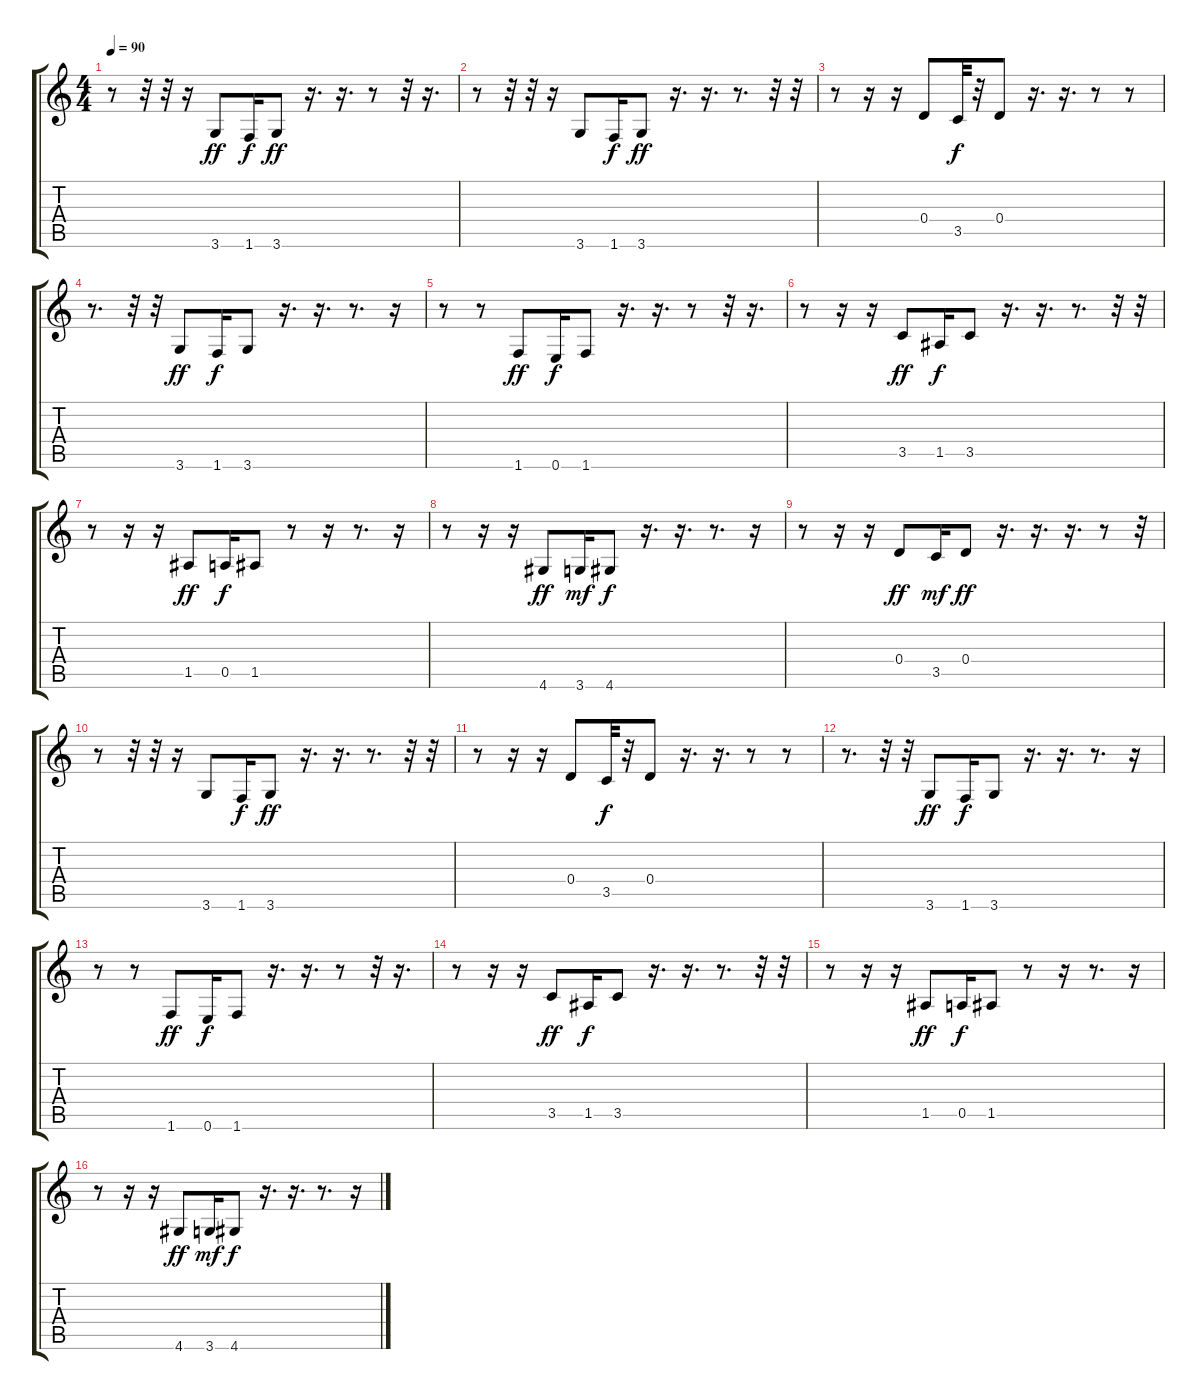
\track "" {instrument slapbass2}
\staff {score tabs}
\tuning (E4 B3 G3 D3 A2 E2) {hide}
\ts (4 4)
\tempo 90
\clef g2
\ks c
r.8{dy ff instrument slapbass2} r.32 r.32 r.16 3.6.8 1.6.16{dy f} 3.6.8{dy ff} r.16{d} r.16{d} r.8 r.32 r.16{d} |
r.8 r.32 r.32 r.16 3.6.8 1.6.16{dy f} 3.6.8{dy ff} r.16{d} r.16{d} r.8{d} r.32 r.32 |
r.8 r.16 r.16 0.4.8 3.5.32{dy f} r.32 0.4.8 r.16{d} r.16{d} r.8 r.8 |
r.8{d} r.32 r.32 3.6.8{dy ff} 1.6.16{dy f} 3.6.8 r.16{d} r.16{d} r.8{d} r.16 |
r.8 r.8 1.6.8{dy ff} 0.6.16{dy f} 1.6.8 r.16{d} r.16{d} r.8 r.32 r.16{d} |
r.8 r.16 r.16 3.5.8{dy ff} 1.5.16{dy f} 3.5.8 r.16{d} r.16{d} r.8{d} r.32 r.32 |
r.8 r.16 r.16 1.5.8{dy ff} 0.5.16{dy f} 1.5.8 r.8 r.16 r.8{d} r.16 |
r.8 r.16 r.16 4.6.8{dy ff} 3.6.16{dy mf} 4.6.8{dy f} r.16{d} r.16{d} r.8{d} r.16 |
r.8 r.16 r.16 0.4.8{dy ff} 3.5.16{dy mf} 0.4.8{dy ff} r.16{d} r.16{d} r.16{d} r.8 r.32 |
r.8 r.32 r.32 r.16 3.6.8 1.6.16{dy f} 3.6.8{dy ff} r.16{d} r.16{d} r.8{d} r.32 r.32 |
r.8 r.16 r.16 0.4.8 3.5.32{dy f} r.32 0.4.8 r.16{d} r.16{d} r.8 r.8 |
r.8{d} r.32 r.32 3.6.8{dy ff} 1.6.16{dy f} 3.6.8 r.16{d} r.16{d} r.8{d} r.16 |
r.8 r.8 1.6.8{dy ff} 0.6.16{dy f} 1.6.8 r.16{d} r.16{d} r.8 r.32 r.16{d} |
r.8 r.16 r.16 3.5.8{dy ff} 1.5.16{dy f} 3.5.8 r.16{d} r.16{d} r.8{d} r.32 r.32 |
r.8 r.16 r.16 1.5.8{dy ff} 0.5.16{dy f} 1.5.8 r.8 r.16 r.8{d} r.16 |
r.8 r.16 r.16 4.6.8{dy ff} 3.6.16{dy mf} 4.6.8{dy f} r.16{d} r.16{d} r.8{d} r.16
